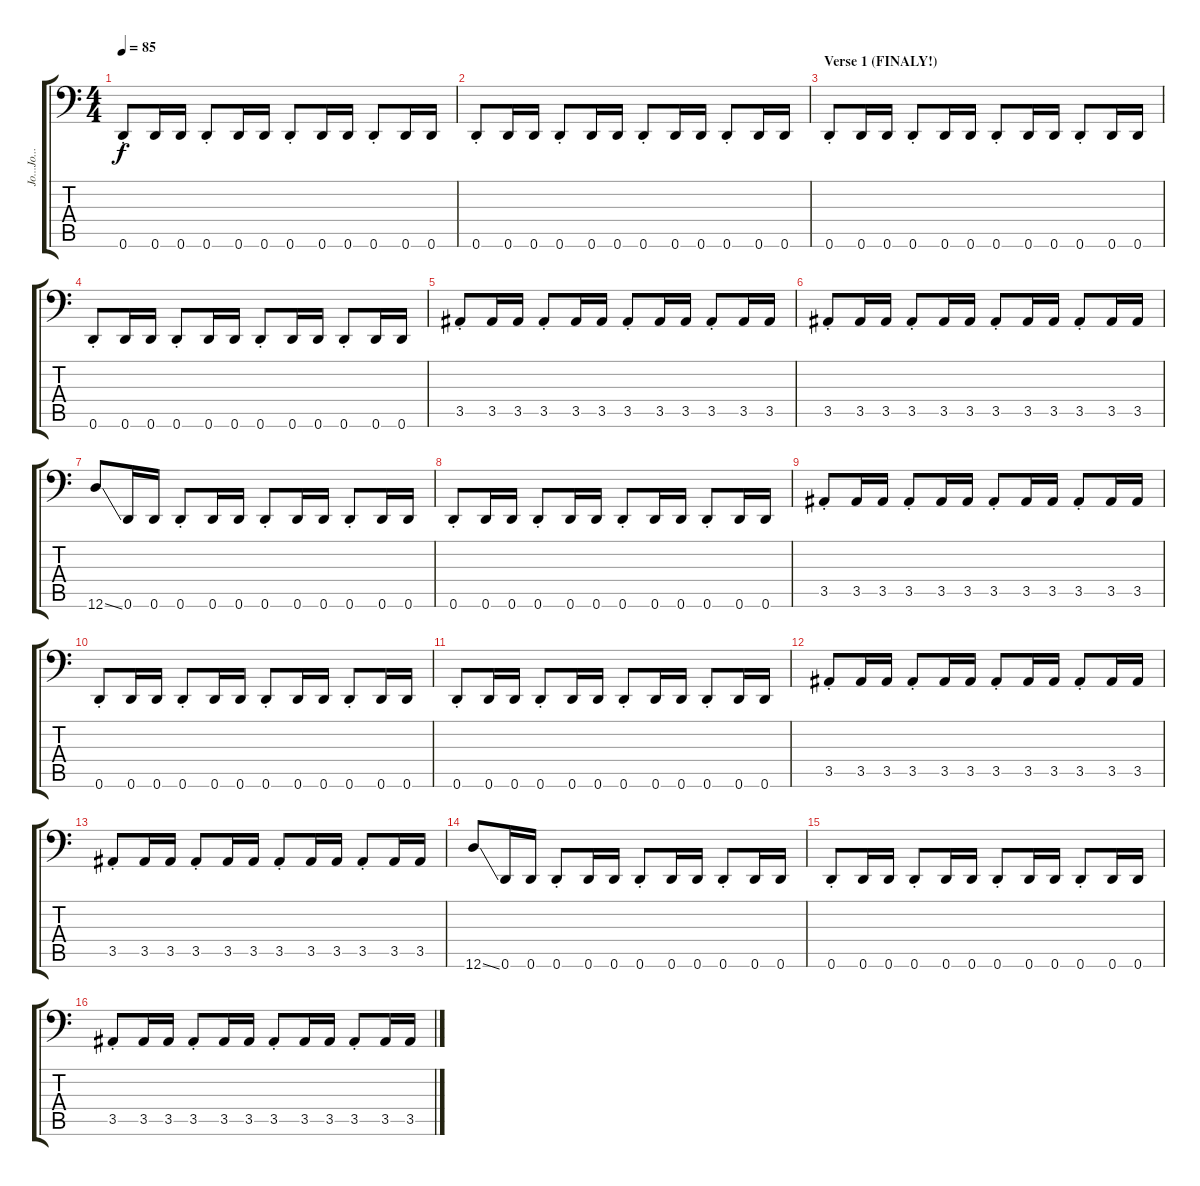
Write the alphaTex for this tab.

\track ("Jo...Jo...JO... just DeMaio" "Jo...Jo...") {instrument electricbasspick}
\staff {score tabs}
\tuning (D3 A2 F2 C2 G1 D1) {hide}
\ts (4 4)
\tempo 85
\clef f4
\ks c
0.6{st}.8{dy f} 0.6.16 0.6.16 0.6{st}.8 0.6.16 0.6.16 0.6{st}.8 0.6.16 0.6.16 0.6{st}.8 0.6.16 0.6.16 |
0.6{st}.8 0.6.16 0.6.16 0.6{st}.8 0.6.16 0.6.16 0.6{st}.8 0.6.16 0.6.16 0.6{st}.8 0.6.16 0.6.16 |
\section ("" "Verse 1 (FINALY!)")
0.6{st}.8 0.6.16 0.6.16 0.6{st}.8 0.6.16 0.6.16 0.6{st}.8 0.6.16 0.6.16 0.6{st}.8 0.6.16 0.6.16 |
0.6{st}.8 0.6.16 0.6.16 0.6{st}.8 0.6.16 0.6.16 0.6{st}.8 0.6.16 0.6.16 0.6{st}.8 0.6.16 0.6.16 |
3.5{st}.8 3.5.16 3.5.16 3.5{st}.8 3.5.16 3.5.16 3.5{st}.8 3.5.16 3.5.16 3.5{st}.8 3.5.16 3.5.16 |
3.5{st}.8 3.5.16 3.5.16 3.5{st}.8 3.5.16 3.5.16 3.5{st}.8 3.5.16 3.5.16 3.5{st}.8 3.5.16 3.5.16 |
12.6{ss}.8 0.6.16 0.6.16 0.6{st}.8 0.6.16 0.6.16 0.6{st}.8 0.6.16 0.6.16 0.6{st}.8 0.6.16 0.6.16 |
0.6{st}.8 0.6.16 0.6.16 0.6{st}.8 0.6.16 0.6.16 0.6{st}.8 0.6.16 0.6.16 0.6{st}.8 0.6.16 0.6.16 |
3.5{st}.8 3.5.16 3.5.16 3.5{st}.8 3.5.16 3.5.16 3.5{st}.8 3.5.16 3.5.16 3.5{st}.8 3.5.16 3.5.16 |
0.6{st}.8 0.6.16 0.6.16 0.6{st}.8 0.6.16 0.6.16 0.6{st}.8 0.6.16 0.6.16 0.6{st}.8 0.6.16 0.6.16 |
0.6{st}.8 0.6.16 0.6.16 0.6{st}.8 0.6.16 0.6.16 0.6{st}.8 0.6.16 0.6.16 0.6{st}.8 0.6.16 0.6.16 |
3.5{st}.8 3.5.16 3.5.16 3.5{st}.8 3.5.16 3.5.16 3.5{st}.8 3.5.16 3.5.16 3.5{st}.8 3.5.16 3.5.16 |
3.5{st}.8 3.5.16 3.5.16 3.5{st}.8 3.5.16 3.5.16 3.5{st}.8 3.5.16 3.5.16 3.5{st}.8 3.5.16 3.5.16 |
12.6{ss}.8 0.6.16 0.6.16 0.6{st}.8 0.6.16 0.6.16 0.6{st}.8 0.6.16 0.6.16 0.6{st}.8 0.6.16 0.6.16 |
0.6{st}.8 0.6.16 0.6.16 0.6{st}.8 0.6.16 0.6.16 0.6{st}.8 0.6.16 0.6.16 0.6{st}.8 0.6.16 0.6.16 |
3.5{st}.8 3.5.16 3.5.16 3.5{st}.8 3.5.16 3.5.16 3.5{st}.8 3.5.16 3.5.16 3.5{st}.8 3.5.16 3.5.16
